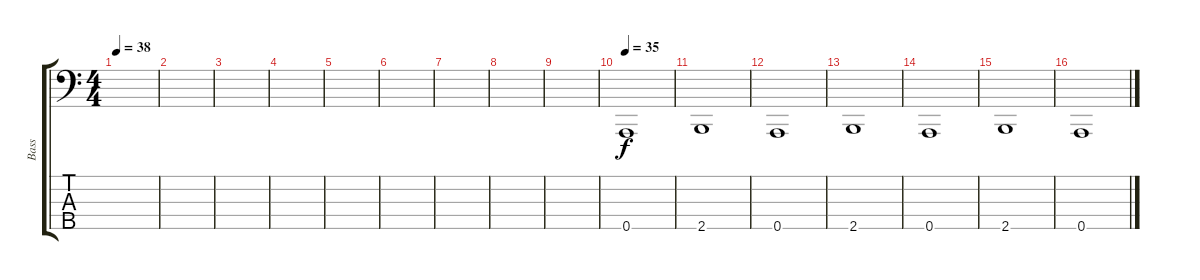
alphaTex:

\track ("Bass " "Bass ") {instrument electricbassfinger}
\staff {score tabs}
\tuning (F2 C2 G1 D1 A0) {hide}
\ts (4 4)
\tempo 38
\clef f4
\ks c
|
|
|
|
|
|
|
|
|
\tempo 35
0.5.1 |
2.5.1 |
0.5.1 |
2.5.1 |
0.5.1 |
2.5.1 |
0.5.1
